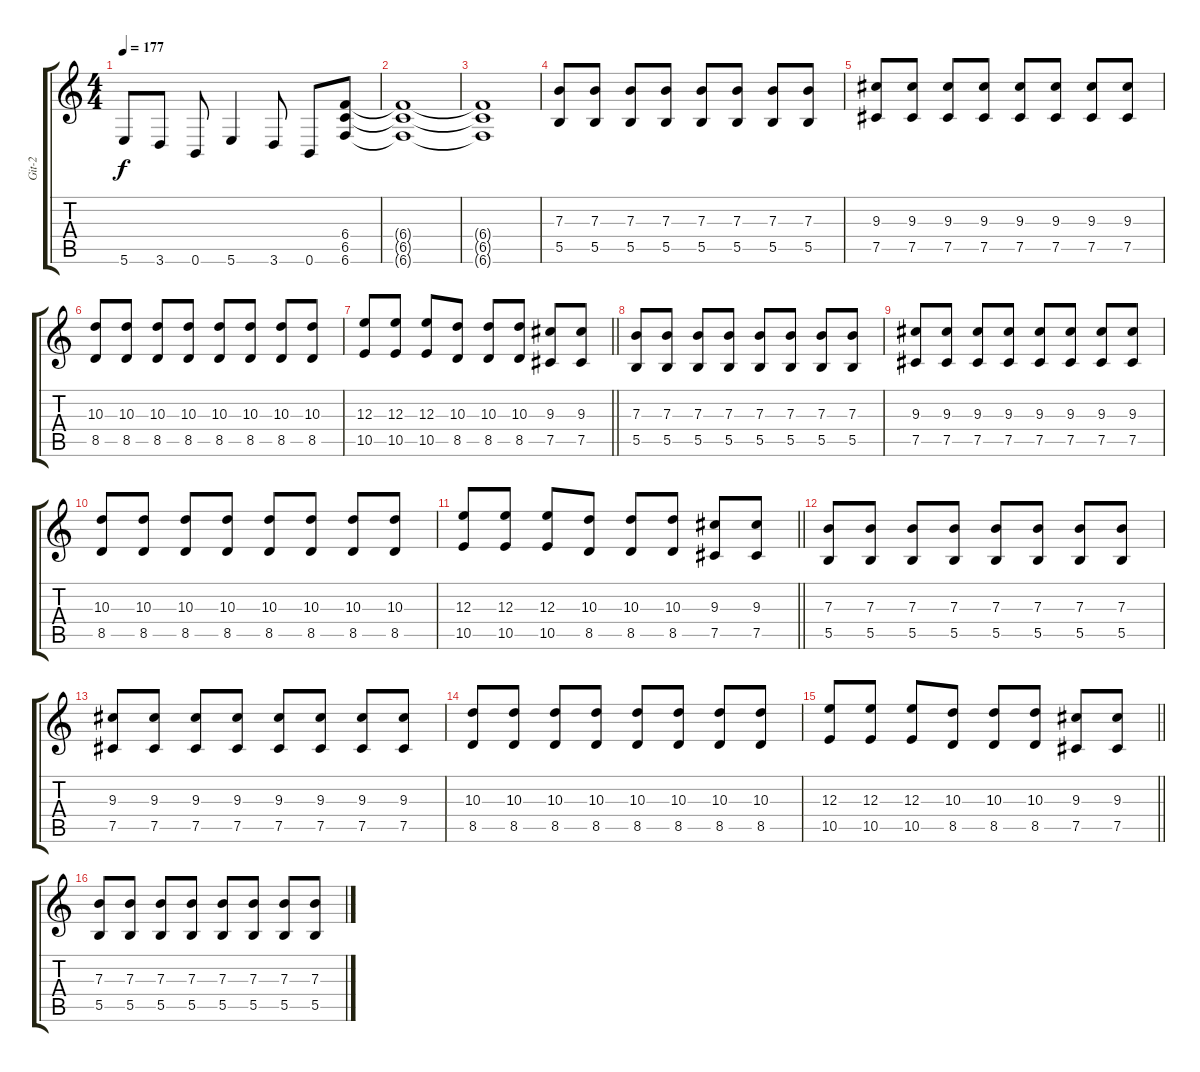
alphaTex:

\track ("Git-2" "Git-2") {instrument distortionguitar}
\staff {score tabs}
\tuning (Db4 Ab3 E3 B2 Gb2 B1) {hide}
\ts (4 4)
\tempo 177
\clef g2
\ks c
5.6.8{dy f} 3.6.8 0.6.8 5.6.4 3.6.8 0.6.8 (6.4 6.5 6.6).8 |
(6.4{t} 6.5{t} 6.6{t}).1 |
(6.4{t} 6.5{t} 6.6{t}).1 |
(7.3 5.5).8 (7.3 5.5).8 (7.3 5.5).8 (7.3 5.5).8 (7.3 5.5).8 (7.3 5.5).8 (7.3 5.5).8 (7.3 5.5).8 |
(9.3 7.5).8 (9.3 7.5).8 (9.3 7.5).8 (9.3 7.5).8 (9.3 7.5).8 (9.3 7.5).8 (9.3 7.5).8 (9.3 7.5).8 |
(10.3 8.5).8 (10.3 8.5).8 (10.3 8.5).8 (10.3 8.5).8 (10.3 8.5).8 (10.3 8.5).8 (10.3 8.5).8 (10.3 8.5).8 |
\barLineRight lightlight
(12.3 10.5).8 (12.3 10.5).8 (12.3 10.5).8 (10.3 8.5).8 (10.3 8.5).8 (10.3 8.5).8 (9.3 7.5).8 (9.3 7.5).8 |
(7.3 5.5).8 (7.3 5.5).8 (7.3 5.5).8 (7.3 5.5).8 (7.3 5.5).8 (7.3 5.5).8 (7.3 5.5).8 (7.3 5.5).8 |
(9.3 7.5).8 (9.3 7.5).8 (9.3 7.5).8 (9.3 7.5).8 (9.3 7.5).8 (9.3 7.5).8 (9.3 7.5).8 (9.3 7.5).8 |
(10.3 8.5).8 (10.3 8.5).8 (10.3 8.5).8 (10.3 8.5).8 (10.3 8.5).8 (10.3 8.5).8 (10.3 8.5).8 (10.3 8.5).8 |
\barLineRight lightlight
(12.3 10.5).8 (12.3 10.5).8 (12.3 10.5).8 (10.3 8.5).8 (10.3 8.5).8 (10.3 8.5).8 (9.3 7.5).8 (9.3 7.5).8 |
(7.3 5.5).8 (7.3 5.5).8 (7.3 5.5).8 (7.3 5.5).8 (7.3 5.5).8 (7.3 5.5).8 (7.3 5.5).8 (7.3 5.5).8 |
(9.3 7.5).8 (9.3 7.5).8 (9.3 7.5).8 (9.3 7.5).8 (9.3 7.5).8 (9.3 7.5).8 (9.3 7.5).8 (9.3 7.5).8 |
(10.3 8.5).8 (10.3 8.5).8 (10.3 8.5).8 (10.3 8.5).8 (10.3 8.5).8 (10.3 8.5).8 (10.3 8.5).8 (10.3 8.5).8 |
\barLineRight lightlight
(12.3 10.5).8 (12.3 10.5).8 (12.3 10.5).8 (10.3 8.5).8 (10.3 8.5).8 (10.3 8.5).8 (9.3 7.5).8 (9.3 7.5).8 |
(7.3 5.5).8 (7.3 5.5).8 (7.3 5.5).8 (7.3 5.5).8 (7.3 5.5).8 (7.3 5.5).8 (7.3 5.5).8 (7.3 5.5).8
